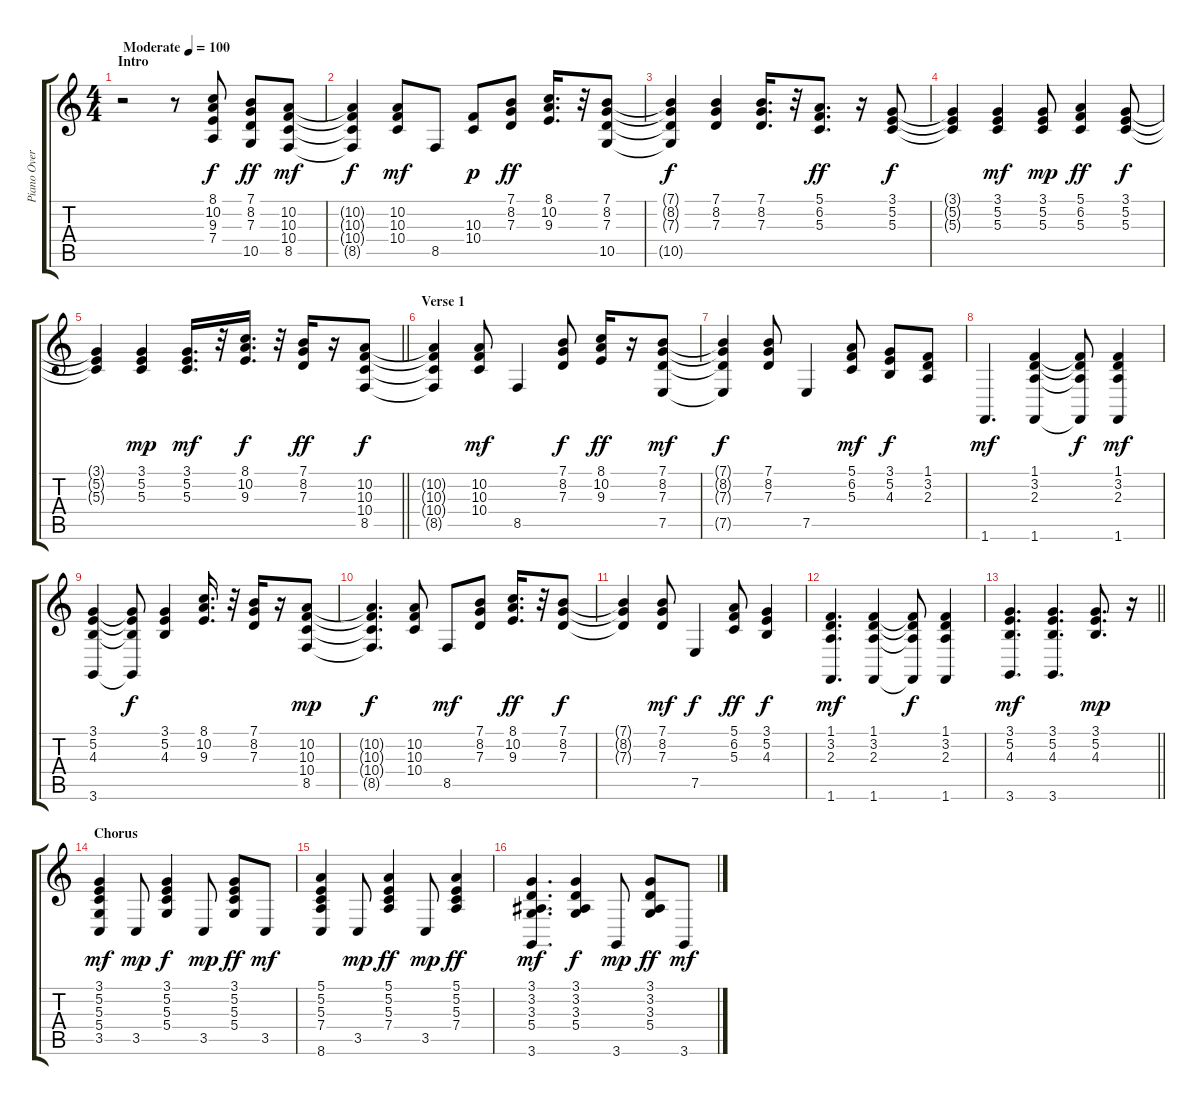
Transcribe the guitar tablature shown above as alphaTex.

\track ("Piano Overdub (Peter Frampton)" "Piano Over") {instrument electricgrandpiano}
\staff {score tabs}
\tuning (E4 B3 G3 D3 A2 E2) {hide}
\ts (4 4)
\section ("" "Intro")
\tempo (100 "Moderate")
\clef g2
\ks c
r.2{dy f instrument electricgrandpiano} r.8 (8.1 10.2 9.3 7.4).8 (7.1 8.2 7.3 10.5).8{dy ff} (10.2 10.3 10.4 8.5).8{dy mf} |
(10.2{t} 10.3{t} 10.4{t} 8.5{t}).4{dy f} (10.2 10.3 10.4).8{dy mf} 8.5.8 (10.3 10.4).8{dy p} (7.1 8.2 7.3).8{dy ff} (8.1 10.2 9.3).16{d} r.32 (7.1 8.2 7.3 10.5).8 |
(7.1{t} 8.2{t} 7.3{t} 10.5{t}).4{dy f} (7.1 8.2 7.3).4 (7.1 8.2 7.3).16{d} r.32 (5.1 6.2 5.3).8{d dy ff} r.16 (3.1 5.2 5.3).8{dy f} |
(3.1{t} 5.2{t} 5.3{t}).4 (3.1 5.2 5.3).4{dy mf} (3.1 5.2 5.3).8{dy mp} (5.1 6.2 5.3).4{dy ff} (3.1 5.2 5.3).8{dy f} |
\barLineRight lightlight
(3.1{t} 5.2{t} 5.3{t}).4 (3.1 5.2 5.3).4{dy mp} (3.1 5.2 5.3).16{d dy mf} r.32 (8.1 10.2 9.3).16{d dy f} r.32 (7.1 8.2 7.3).16{dy ff} r.16 (10.2 10.3 10.4 8.5).8{dy f} |
\section ("" "Verse 1")
(10.2{t} 10.3{t} 10.4{t} 8.5{t}).4 (10.2 10.3 10.4).8{dy mf} 8.5.4 (7.1 8.2 7.3).8{dy f} (8.1 10.2 9.3).16{dy ff} r.16 (7.1 8.2 7.3 7.5).8{dy mf} |
(7.1{t} 8.2{t} 7.3{t} 7.5{t}).4{dy f} (7.1 8.2 7.3).8 7.5.4 (5.1 6.2 5.3).8{dy mf} (3.1 5.2 4.3).8{dy f} (1.1 3.2 2.3).8 |
1.6.4{d dy mf} (1.1 3.2 2.3 1.6).4 (1.1{t} 3.2{t} 2.3{t} 1.6{t}).8{dy f} (1.1 3.2 2.3 1.6).4{dy mf} |
(3.1 5.2 4.3 3.6).4 (3.1{t} 5.2{t} 4.3{t} 3.6{t}).8{dy f} (3.1 5.2 4.3).4 (8.1 10.2 9.3).16{d} r.32 (7.1 8.2 7.3).16 r.16 (10.2 10.3 10.4 8.5).8{dy mp} |
(10.2{t} 10.3{t} 10.4{t} 8.5{t}).4{d dy f} (10.2 10.3 10.4).8 8.5.8{dy mf} (7.1 8.2 7.3).8 (8.1 10.2 9.3).16{d dy ff} r.32 (7.1 8.2 7.3).8{dy f} |
(7.1{t} 8.2{t} 7.3{t}).4 (7.1 8.2 7.3).8{dy mf} 7.5.4{dy f} (5.1 6.2 5.3).8{dy ff} (3.1 5.2 4.3).4{dy f} |
(1.1 3.2 2.3 1.6).4{d dy mf} (1.1 3.2 2.3 1.6).4 (1.1{t} 3.2{t} 2.3{t} 1.6{t}).8{dy f} (1.1 3.2 2.3 1.6).4 |
\barLineRight lightlight
(3.1 5.2 4.3 3.6).4{d dy mf} (3.1 5.2 4.3 3.6).4{d} (3.1 5.2 4.3).8{d dy mp} r.16 |
\section ("" "Chorus")
(3.1 5.2 5.3 5.4 3.5).4{dy mf} 3.5.8{dy mp} (3.1 5.2 5.3 5.4).4{dy f} 3.5.8{dy mp} (3.1 5.2 5.3 5.4).8{dy ff} 3.5.8{dy mf} |
(5.1 5.2 5.3 7.4 8.6).4 3.5.8{dy mp} (5.1 5.2 5.3 7.4).4{dy ff} 3.5.8{dy mp} (5.1 5.2 5.3 7.4).4{dy ff} |
(3.1 3.2 3.3 5.4 3.6).4{d dy mf} (3.1 3.2 3.3 5.4).4{dy f} 3.6.8{dy mp} (3.1 3.2 3.3 5.4).8{dy ff} 3.6.8{dy mf}
